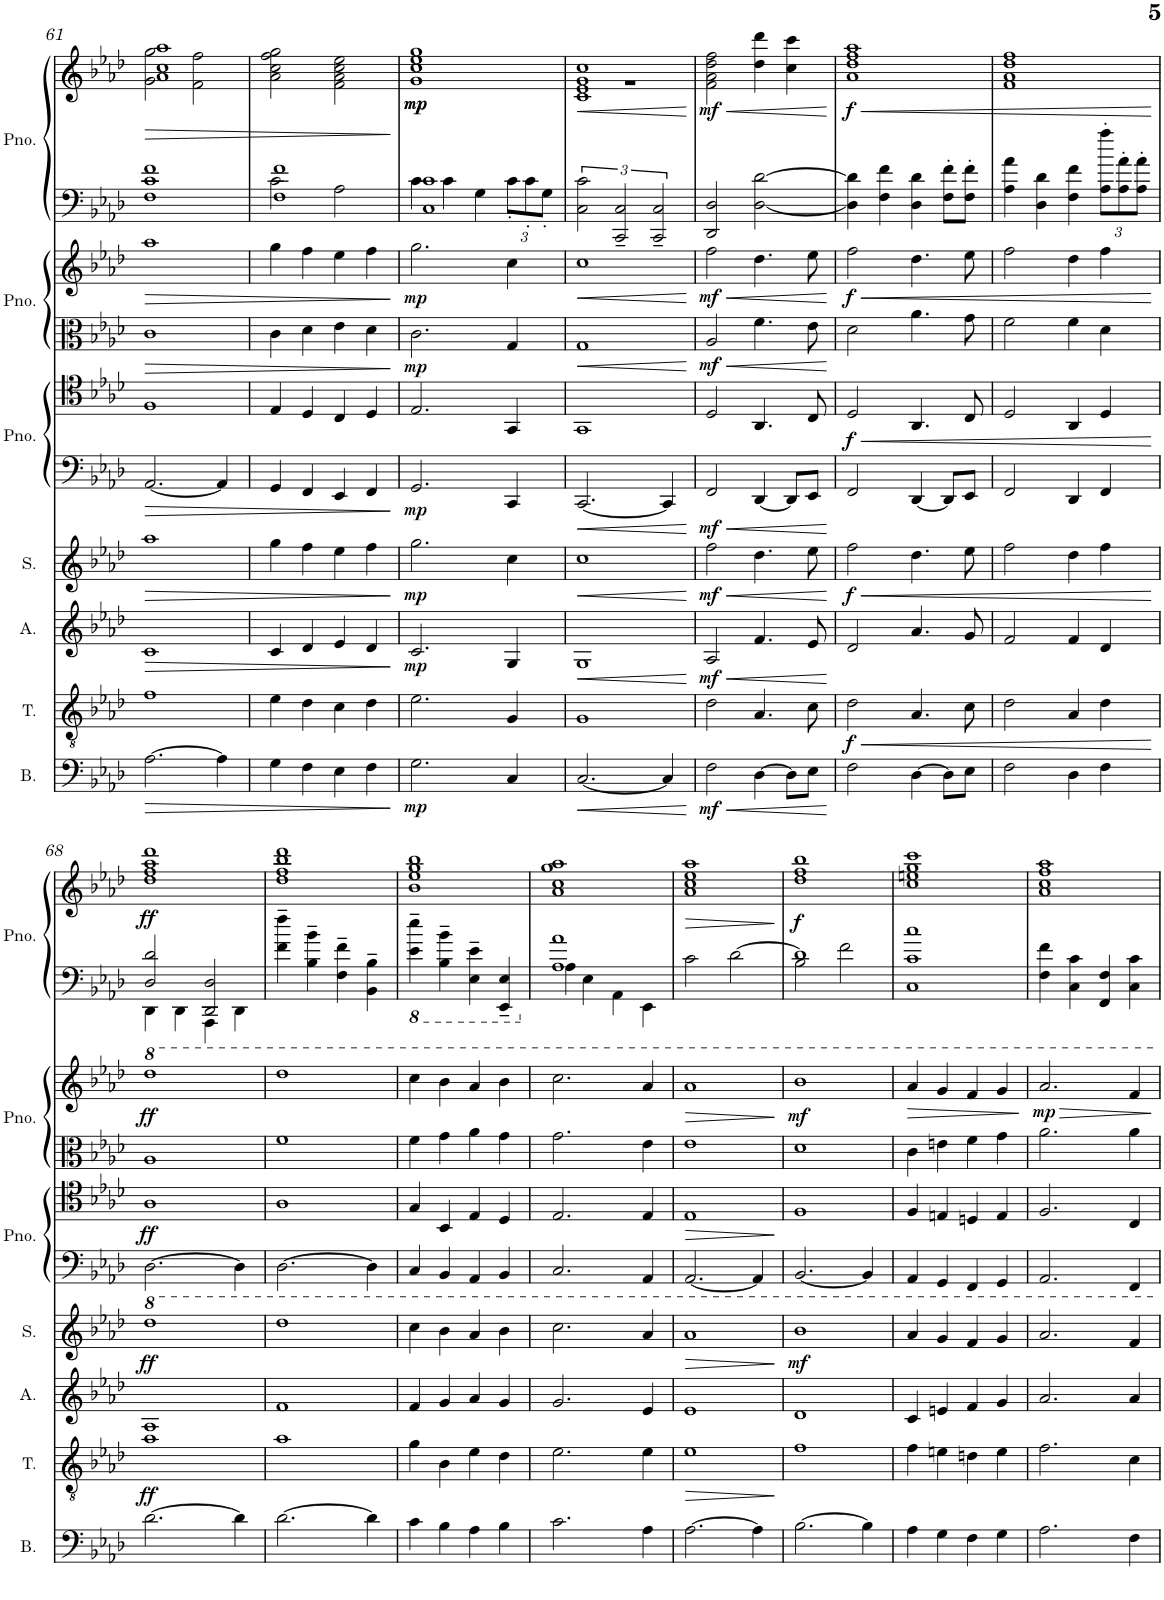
**kern	**dynam	**kern	**dynam	**kern	**dynam	**kern	**dynam	**kern	**kern	**dynam	**kern	**kern	**dynam	**kern	**kern	**dynam
*part7	*part7	*part6	*part6	*part5	*part5	*part4	*part4	*part3	*part3	*part3	*part2	*part2	*part2	*part1	*part1	*part1
*staff10	*staff10	*staff9	*staff9	*staff8	*staff8	*staff7	*staff7	*staff6	*staff5	*staff5/6	*staff4	*staff3	*staff3/4	*staff2	*staff1	*staff1/2
*I"Bass	*	*I"Tenor	*	*I"Alto	*	*I"Soprano	*	*I"Piano	*	*	*I"Piano	*	*	*I"Piano	*	*
*I'B.	*	*I'T.	*	*I'A.	*	*I'S.	*	*I'Pno.	*	*	*I'Pno.	*	*	*I'Pno.	*	*
!!LO:PB:g=z
*clefF4	*	*clefGv2	*	*clefG2	*	*clefG2	*	*clefF4	*clefC4	*	*clefC3	*clefG2	*	*clefF4	*clefG2	*
*k[b-e-a-d-]	*	*k[b-e-a-d-]	*	*k[b-e-a-d-]	*	*k[b-e-a-d-]	*	*k[b-e-a-d-]	*k[b-e-a-d-]	*	*k[b-e-a-d-]	*k[b-e-a-d-]	*	*k[b-e-a-d-]	*k[b-e-a-d-]	*
*M2/2	*	*M2/2	*	*M2/2	*	*M2/2	*	*M2/2	*M2/2	*	*M2/2	*M2/2	*	*M2/2	*M2/2	*
*met(c|)	*	*met(c|)	*	*met(c|)	*	*met(c|)	*	*met(c|)	*met(c|)	*	*met(c|)	*met(c|)	*	*met(c|)	*met(c|)	*
=61	=61	=61	=61	=61	=61	=61	=61	=61	=61	=61	=61	=61	=61	=61	=61	=61
!	!LO:HP:b	!	!	!	!LO:HP:b	!	!LO:HP:b	!	!	!	!	!	!LO:HP:b	!	!	!LO:HP:b
*	*	*	*	*	*	*	*	*	*	*	*	*	*	*^	*^	*
[2.A-\	>	1f	.	1c	>	1aa-	>	[2.AA-/	1F	.	1c	1aa-	>	1F 1f	1c	1a- 1cc 1aa-	2g\ 2gg\	>
.	.	.	.	.	.	.	.	.	.	.	.	.	.	.	.	.	2f\ 2ff\	.
4A-\]	.	.	.	.	.	.	.	4AA-/]	.	.	.	.	.	.	.	.	.	.
*	*	*	*	*	*	*	*	*	*	*	*	*	*	*	*	*v	*v	*
=62	=62	=62	=62	=62	=62	=62	=62	=62	=62	=62	=62	=62	=62	=62	=62	=62	=62
4G\	.	4e-\	.	4c/	.	4gg\	.	4GG/	4E-/	.	4c\	4gg\	.	1F 1f	2c\	2a-\ 2cc\ 2ff\ 2gg\	.
4F\	.	4d-\	.	4d-/	.	4ff\	.	4FF/	4D-/	.	4d-\	4ff\	.	.	.	.	.
4E-\	.	4c\	.	4e-/	.	4ee-\	.	4EE-/	4C/	.	4e-\	4ee-\	.	.	2A-\	2f\ 2a-\ 2cc\ 2ee-\	.
4F\	.	4d-\	.	4d-/	.	4ff\	.	4FF/	4D-/	.	4d-\	4ff\	.	.	.	.	.
*	*	*	*	*	*	*	*	*	*	*	*	*	*	*v	*v	*	*
.	]	.	.	.	]	.	]	.	.	.	.	.	]	.	.	]
=63	=63	=63	=63	=63	=63	=63	=63	=63	=63	=63	=63	=63	=63	=63	=63	=63
*	*	*	*	*	*	*	*	*	*	*	*	*	*	*^	*^	*
!	!LO:DY:b	!	!	!	!LO:DY:b	!	!LO:DY:b	!	!	!LO:DY:b=2	!	!	!LO:DY:b=2	!	!	!	!	!
!	!	!	!	!	!	!	!	!	!	!	!	!	!LO:DY:n=1:b	!	!	!	!	!LO:DY:b
!	!	!	!	!	!	!	!	!	!	!	!	!	!	!	!	!	!	!LO:DY:n=1:b
2.G\	mp	2.e-\	.	2.c/	mp	2.gg\	mp	2.GG/	2.E-/	mp	2.c\	2.gg\	mp mp	1C 1c	4c\	1g 1gg	1cc 1ee-	mp mp
.	.	.	.	.	.	.	.	.	.	.	.	.	.	.	4c\	.	.	.
.	.	.	.	.	.	.	.	.	.	.	.	.	.	.	4G\	.	.	.
*	*	*	*	*	*	*	*	*	*	*	*	*	*	*	*Xbrackettup	*	*	*
4C/	.	4G/	.	4G/	.	4cc\	.	4CC/	4GG/	.	4G/	4cc\	.	.	12c'\L	.	.	.
.	.	.	.	.	.	.	.	.	.	.	.	.	.	.	12c'\	.	.	.
.	.	.	.	.	.	.	.	.	.	.	.	.	.	.	12G'\J	.	.	.
=64	=64	=64	=64	=64	=64	=64	=64	=64	=64	=64	=64	=64	=64	=64	=64	=64	=64	=64
!	!LO:HP:b	!	!	!	!LO:HP:b	!	!LO:HP:b	!	!	!	!	!	!LO:HP:b	!	!	!	!	!
*	*	*	*	*	*	*	*	*	*	*	*	*	*	*v	*v	*	*	*
*	*	*	*	*	*	*	*	*	*	*	*	*	*	*brackettup	*	*	*
*	*	*	*	*	*	*	*	*	*	*	*	*	*	*^	*	*	*
!	!	!	!	!	!	!	!	!	!	!	!	!	!	!	!	!	!	!LO:HP:b
*	*	*	*	*	*	*	*	*	*	*	*	*	*	*v	*v	*	*	*
[2.C/	<	1G	.	1G	<	1cc	<	[2.CC/	1GG	.	1G	1cc	<	3C\ 3c\	1c 1e- 1g 1cc	1r	<
.	.	.	.	.	.	.	.	.	.	.	.	.	.	3CC/~ 3C/~	.	.	.
.	.	.	.	.	.	.	.	.	.	.	.	.	.	3CC/~ 3C/~	.	.	.
4C/]	.	.	.	.	.	.	.	4CC/]	.	.	.	.	.	.	.	.	.
*	*	*	*	*	*	*	*	*	*	*	*	*	*	*	*v	*v	*
.	[	.	.	.	[	.	[	.	.	.	.	.	[	.	.	[
=65	=65	=65	=65	=65	=65	=65	=65	=65	=65	=65	=65	=65	=65	=65	=65	=65
!	!LO:HP:b	!	!	!	!LO:HP:b	!	!LO:HP:b	!	!	!	!	!	!LO:HP:b	!	!	!LO:HP:b
!	!LO:DY:n=1:b	!	!	!	!LO:DY:n=1:b	!	!LO:DY:n=1:b	!	!	!LO:DY:b=2	!	!	!LO:DY:n=1:b=2	!	!	!
!	!	!	!	!	!	!	!	!	!	!	!	!	!LO:DY:n=2:b	!	!	!LO:DY:n=1:b
2F\	< mf	2d-\	.	2A-/	< mf	2ff\	< mf	2FF/	2D-/	mf	2A-/	2ff\	< mf mf	2DD-/ 2D-/	2f\ 2a-\ 2dd-\ 2ff\	< mf
[4D-\	.	4.A-/	.	4.f/	.	4.dd-\	.	[4DD-/	4.AA-/	.	4.f\	4.dd-\	.	[2D-\ [2d-\	4dd-\ 4ddd-\	.
8D-\L]	.	.	.	.	.	.	.	8DD-/L]	.	.	.	.	.	.	4cc\ 4ccc\	.
8E-\J	.	8c\	.	8e-/	.	8ee-\	.	8EE-/J	8C/	.	8e-\	8ee-\	.	.	.	.
.	[	.	.	.	[	.	[	.	.	.	.	.	[	.	.	[
=66	=66	=66	=66	=66	=66	=66	=66	=66	=66	=66	=66	=66	=66	=66	=66	=66
!	!	!	!LO:HP:b	!	!	!	!LO:HP:b	!	!	!LO:HP:b	!	!	!LO:HP:b	!	!	!LO:HP:b
!	!	!	!LO:DY:n=1:b	!	!	!	!LO:DY:n=1:b	!	!	!LO:DY:n=1:b	!	!	!LO:DY:n=1:b	!	!	!LO:DY:n=1:b
2F\	.	2d-\	< f	2d-/	.	2ff\	< f	2FF/	2D-/	< f	2d-\	2ff\	< f	4D-\] 4d-\]	1a- 1dd- 1ff 1aa-	< f
.	.	.	.	.	.	.	.	.	.	.	.	.	.	4F\ 4f\	.	.
[4D-\	.	4.A-/	.	4.a-/	.	4.dd-\	.	[4DD-/	4.AA-/	.	4.a-\	4.dd-\	.	4D-\ 4d-\	.	.
8D-\L]	.	.	.	.	.	.	.	8DD-/L]	.	.	.	.	.	8F\' 8f\'L	.	.
8E-\J	.	8c\	.	8g/	.	8ee-\	.	8EE-/J	8C/	.	8g\	8ee-\	.	8F\' 8f\'J	.	.
=67	=67	=67	=67	=67	=67	=67	=67	=67	=67	=67	=67	=67	=67	=67	=67	=67
2F\	.	2d-\	.	2f/	.	2ff\	.	2FF/	2D-/	.	2f\	2ff\	.	4A-\ 4a-\	1f 1a- 1dd- 1ff	.
.	.	.	.	.	.	.	.	.	.	.	.	.	.	4D-\ 4d-\	.	.
4D-\	.	4A-/	.	4f/	.	4dd-\	.	4DD-/	4AA-/	.	4f\	4dd-\	.	4F\ 4f\	.	.
*	*	*	*	*	*	*	*	*	*	*	*	*	*	*Xbrackettup	*	*
4F\	.	4d-\	.	4d-/	.	4ff\	.	4FF/	4D-/	.	4d-\	4ff\	.	12A-\' 12aa-\'L	.	.
.	.	.	.	.	.	.	.	.	.	.	.	.	.	12A-\' 12a-\'	.	.
.	.	.	.	.	.	.	.	.	.	.	.	.	.	12A-\' 12a-\'J	.	.
.	.	.	[	.	.	.	[	.	.	[	.	.	[	.	.	[
!!LO:LB:g=z
=68	=68	=68	=68	=68	=68	=68	=68	=68	=68	=68	=68	=68	=68	=68	=68	=68
*	*	*	*	*	*	*	*	*	*	*	*	*	*	*^	*	*
!	!	!	!LO:DY:b	!	!	!	!LO:DY:b	!	!	!LO:DY:b	!	!	!LO:DY:b	!	!	!	!LO:DY:b
[2.d-\	.	1a-	ff	1A-	.	1ddd-	ff	[2.D-\	1A-	ff	1A-	1ddd-	ff	2D-/ 2d-/	4DD-\	1dd- 1ff 1aa- 1ddd-	ff
.	.	.	.	.	.	.	.	.	.	.	.	.	.	.	4DD-\	.	.
.	.	.	.	.	.	.	.	.	.	.	.	.	.	2DD-/ 2D-/	4AAA-\	.	.
4d-\]	.	.	.	.	.	.	.	4D-\]	.	.	.	.	.	.	4DD-\	.	.
*	*	*	*	*	*	*	*	*	*	*	*	*	*	*v	*v	*	*
=69	=69	=69	=69	=69	=69	=69	=69	=69	=69	=69	=69	=69	=69	=69	=69	=69
*	*	*	*	*	*	*	*	*	*	*	*	*	*	*	*^	*
[2.d-\	.	1a-	.	1f	.	1ddd-	.	[2.D-\	1A-	.	1f	1ddd-	.	4f\~ 4ff\~	1dd- 1ff 1ddd-	1bb-	.
.	.	.	.	.	.	.	.	.	.	.	.	.	.	4B-\~ 4b-\~	.	.	.
.	.	.	.	.	.	.	.	.	.	.	.	.	.	4F\~ 4f\~	.	.	.
4d-\]	.	.	.	.	.	.	.	4D-\]	.	.	.	.	.	4BB-\~ 4B-\~	.	.	.
*	*	*	*	*	*	*	*	*	*	*	*	*	*	*	*v	*v	*
=70	=70	=70	=70	=70	=70	=70	=70	=70	=70	=70	=70	=70	=70	=70	=70	=70
*	*	*	*	*	*	*	*	*	*	*	*	*	*	*8ba	*	*
4c\	.	4g\	.	4f/	.	4ccc\	.	4C/	4G/	.	4f\	4ccc\	.	4E-\~ 4e-\~	1b- 1ee- 1gg 1bb-	.
4B-\	.	4B-\	.	4g/	.	4bb-\	.	4BB-/	4BB-/	.	4g\	4bb-\	.	4BB-\~ 4B-\~	.	.
4A-\	.	4e-\	.	4a-/	.	4aa-/	.	4AA-/	4E-/	.	4a-\	4aa-/	.	4EE-\~ 4E-\~	.	.
4B-\	.	4d-\	.	4g/	.	4bb-\	.	4BB-/	4D-/	.	4g\	4bb-\	.	4EEE-/~ 4EE-/~	.	.
=71	=71	=71	=71	=71	=71	=71	=71	=71	=71	=71	=71	=71	=71	=71	=71	=71
*	*	*	*	*	*	*	*	*	*	*	*	*	*	*X8ba	*	*
*	*	*	*	*	*	*	*	*	*	*	*	*	*	*^	*	*
2.c\	.	2.e-\	.	2.g/	.	2.ccc\	.	2.C/	2.E-/	.	2.g\	2.ccc\	.	1A- 1a-	4A-\	1a- 1cc 1gg 1aa-	.
.	.	.	.	.	.	.	.	.	.	.	.	.	.	.	4E-\	.	.
.	.	.	.	.	.	.	.	.	.	.	.	.	.	.	4AA-\	.	.
4A-\	.	4e-\	.	4e-/	.	4aa-/	.	4AA-/	4E-/	.	4e-\	4aa-/	.	.	4EE-\	.	.
=72	=72	=72	=72	=72	=72	=72	=72	=72	=72	=72	=72	=72	=72	=72	=72	=72	=72
!	!	!	!LO:HP:b	!	!	!	!LO:HP:b	!	!	!LO:HP:b	!	!	!LO:HP:b	!	!	!	!LO:HP:b
*	*	*	*	*	*	*	*	*	*	*	*	*	*	*v	*v	*	*
[2.A-\	.	1e-	>	1e-	.	1aa-	>	[2.AA-/	1E-	>	1e-	1aa-	>	2c\	1a- 1cc 1ee- 1aa-	>
.	.	.	.	.	.	.	.	.	.	.	.	.	.	[2d-\	.	.
4A-\]	.	.	.	.	.	.	.	4AA-/]	.	.	.	.	.	.	.	.
.	.	.	]	.	.	.	]	.	.	]	.	.	]	.	.	]
=73	=73	=73	=73	=73	=73	=73	=73	=73	=73	=73	=73	=73	=73	=73	=73	=73
*	*	*	*	*	*	*	*	*	*	*	*	*	*	*^	*	*
!	!	!	!	!	!	!	!LO:DY:b	!	!	!	!	!	!LO:DY:b	!	!	!	!LO:DY:b
[2.B-\	.	1f	.	1d-	.	1bb-	mf	[2.BB-/	1F	.	1d-	1bb-	mf	1d-]	2B-\	1dd- 1ff 1bb-	f
.	.	.	.	.	.	.	.	.	.	.	.	.	.	.	2f\	.	.
4B-\]	.	.	.	.	.	.	.	4BB-/]	.	.	.	.	.	.	.	.	.
*	*	*	*	*	*	*	*	*	*	*	*	*	*	*v	*v	*	*
=74	=74	=74	=74	=74	=74	=74	=74	=74	=74	=74	=74	=74	=74	=74	=74	=74
!	!	!	!	!	!	!	!	!	!	!	!	!	!LO:HP:b	!	!	!
4A-\	.	4f\	.	4c/	.	4aa-/	.	4AA-/	4F/	.	4c\	4aa-/	>	1C 1c 1cc	1cc 1een 1gg 1ccc	.
4G\	.	4en\	.	4en/	.	4gg/	.	4GG/	4En/	.	4en\	4gg/	.	.	.	.
4F\	.	4dn\	.	4f/	.	4ff/	.	4FF/	4Dn/	.	4f\	4ff/	.	.	.	.
4G\	.	4e\	.	4g/	.	4gg/	.	4GG/	4E/	.	4g\	4gg/	.	.	.	.
.	.	.	.	.	.	.	.	.	.	.	.	.	]	.	.	.
=75	=75	=75	=75	=75	=75	=75	=75	=75	=75	=75	=75	=75	=75	=75	=75	=75
!	!	!	!	!	!	!	!	!	!	!	!	!	!LO:HP:b	!	!	!
!	!	!	!	!	!	!	!	!	!	!	!	!	!LO:DY:n=1:b	!	!	!
2.A-\	.	2.f\	.	2.a-/	.	2.aa-/	.	2.AA-/	2.F/	.	2.a-\	2.aa-/	> mp	4F\ 4f\	1a- 1cc 1ff 1aa-	.
.	.	.	.	.	.	.	.	.	.	.	.	.	.	4C\ 4c\	.	.
.	.	.	.	.	.	.	.	.	.	.	.	.	.	4FF/ 4F/	.	.
4F\	.	4c\	.	4a-/	.	4ff/	.	4FF/	4C/	.	4a-\	4ff/	.	4C\ 4c\	.	.
.	.	.	.	.	.	.	.	.	.	.	.	.	]	.	.	.
=	=	=	=	=	=	=	=	=	=	=	=	=	=	=	=	=
*-	*-	*-	*-	*-	*-	*-	*-	*-	*-	*-	*-	*-	*-	*-	*-	*-
